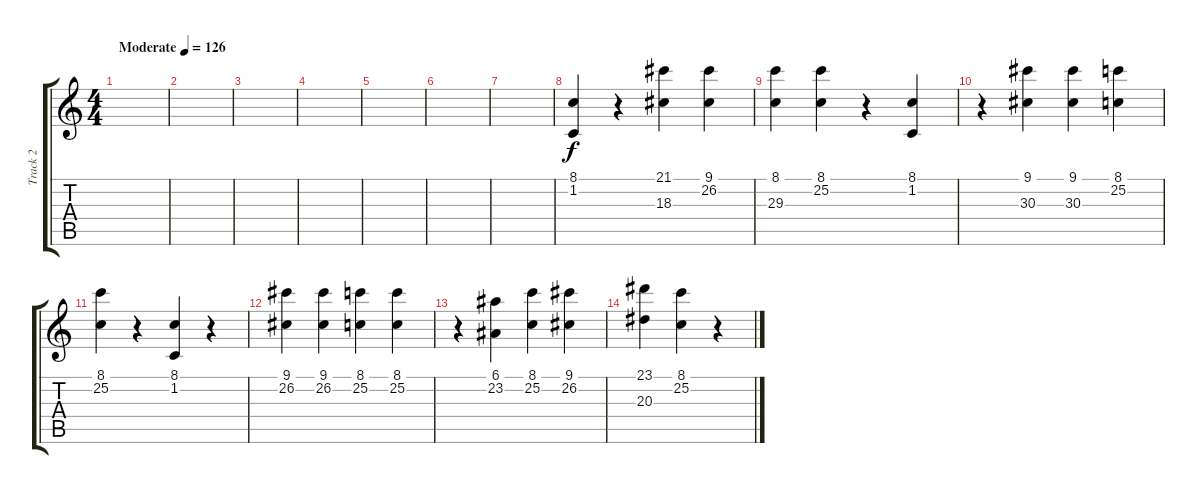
\track ("Track 2" "Track 2") {instrument stringensemble2}
\staff {score tabs}
\tuning (E4 B3 G3 D3 A2 E2) {hide}
\ts (4 4)
\tempo (126 "Moderate")
\clef g2
\ks aminor
|
|
|
|
|
|
|
(8.1 1.2).4 r.4 (21.1 18.3).4 (9.1 26.2).4 |
(8.1 29.3).4 (8.1 25.2).4 r.4 (8.1 1.2).4 |
r.4 (9.1 30.3).4 (9.1 30.3).4 (8.1 25.2).4 |
(8.1 25.2).4 r.4 (8.1 1.2).4 r.4 |
(9.1 26.2).4 (9.1 26.2).4 (8.1 25.2).4 (8.1 25.2).4 |
r.4 (6.1 23.2).4 (8.1 25.2).4 (9.1 26.2).4 |
(23.1 20.3).4 (8.1 25.2).4 r.4
